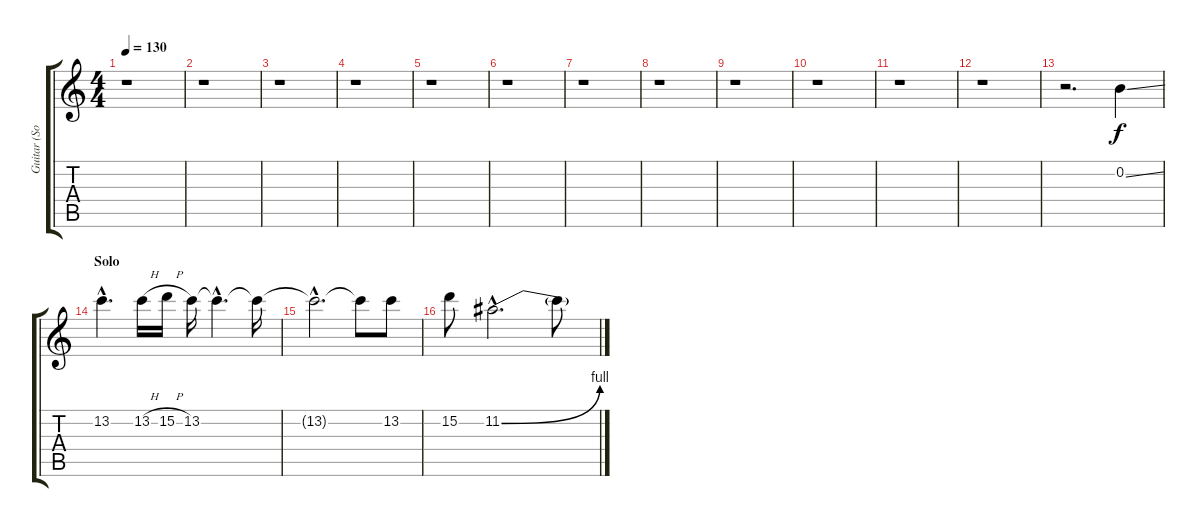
\track ("Guitar (Solo)" "Guitar (So") {instrument distortionguitar}
\staff {score tabs}
\tuning (E4 B3 G3 D3 A2 E2) {hide}
\ts (4 4)
\tempo 130
\clef g2
\ks c
r.1{dy f} |
r.1 |
r.1 |
r.1 |
r.1 |
r.1 |
r.1 |
r.1 |
r.1 |
r.1 |
r.1 |
r.1 |
r.2{d} 0.2{ss}.4 |
\section ("" "Solo")
13.2{hac}.4{d} 13.2{h}.16 15.2{h}.16 13.2.16 13.2{hac t}.4{d} 13.2{t}.16 |
13.2{hac t}.2{d} 13.2{t}.8 13.2.8 |
15.2.8 11.2{be (bend 0 0 60 4) hac}.2{d} 11.2{t}.8
